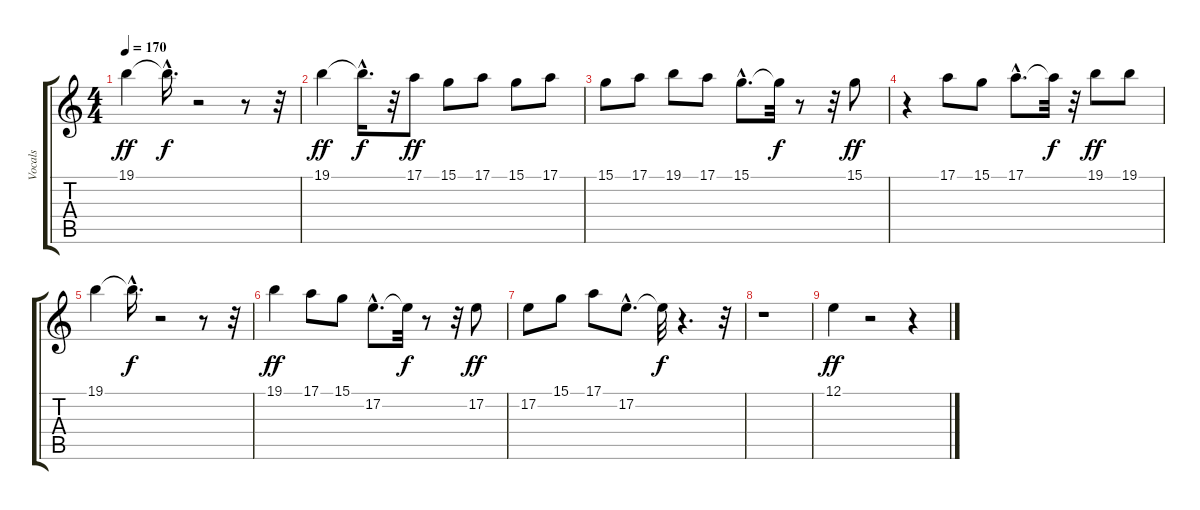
\track ("Vocals" "Vocals") {instrument choiraahs}
\staff {score tabs}
\tuning (E4 B3 G3 D3 A2 E2) {hide}
\ts (4 4)
\tempo 170
\clef g2
\ks c
19.1.4{dy ff} 19.1{hac t}.16{d dy f} r.2 r.8 r.32 |
19.1.4{dy ff} 19.1{hac t}.16{d dy f} r.32 17.1.8{dy ff} 15.1.8 17.1.8 15.1.8 17.1.8 |
15.1.8 17.1.8 19.1.8 17.1.8 15.1{hac}.8{d} 15.1{t}.32{dy f} r.8 r.32 15.1.8{dy ff} |
r.4 17.1.8 15.1.8 17.1{hac}.8{d} 17.1{t}.32{dy f} r.32 19.1.8{dy ff} 19.1.8 |
19.1.4 19.1{hac t}.16{d dy f} r.2 r.8 r.32 |
19.1.4{dy ff} 17.1.8 15.1.8 17.2{hac}.8{d} 17.2{t}.32{dy f} r.8 r.32 17.2.8{dy ff} |
17.2.8 15.1.8 17.1.8 17.2{hac}.8{d} 17.2{t}.32{dy f} r.4{d} r.32 |
r.1 |
12.1.4{dy ff} r.2 r.4
